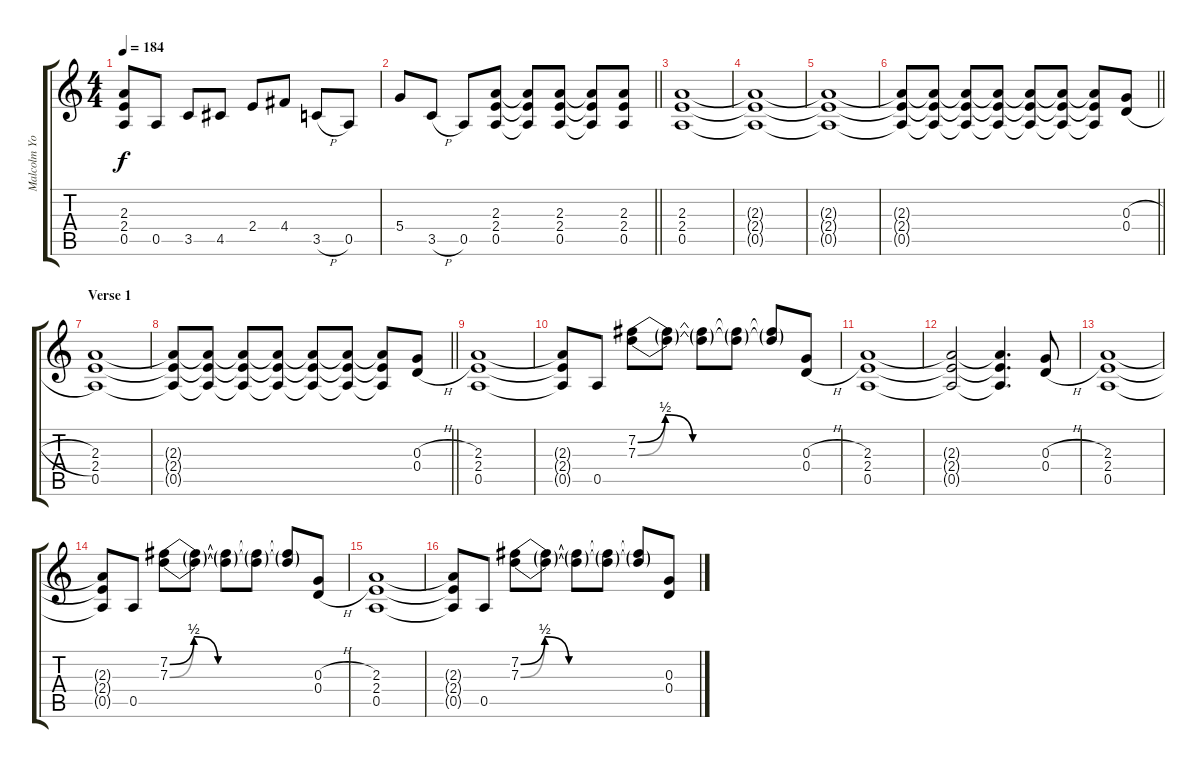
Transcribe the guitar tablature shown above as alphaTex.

\track ("Malcolm Young" "Malcolm Yo") {instrument overdrivenguitar}
\staff {score tabs}
\tuning (E4 B3 G3 D3 A2 E2) {hide}
\ts (4 4)
\tempo 184
\clef g2
\ks c
(2.3{t} 2.4{t} 0.5{t}).8{dy f} 0.5.8 3.5.8 4.5.8 2.4.8 4.4.8 3.5{h}.8 0.5.8 |
\barLineRight lightlight
5.4.8 3.5{h}.8 0.5.8 (2.3 2.4 0.5).8 (2.3{t} 2.4{t} 0.5{t}).8 (2.3 2.4 0.5).8 (2.3{t} 2.4{t} 0.5{t}).8 (2.3 2.4 0.5).8 |
(2.3 2.4 0.5).1 |
(2.3{t} 2.4{t} 0.5{t}).1 |
(2.3{t} 2.4{t} 0.5{t}).1 |
\barLineRight lightlight
(2.3{t} 2.4{t} 0.5{t}).8 (2.3{t} 2.4{t} 0.5{t}).8 (2.3{t} 2.4{t} 0.5{t}).8 (2.3{t} 2.4{t} 0.5{t}).8 (2.3{t} 2.4{t} 0.5{t}).8 (2.3{t} 2.4{t} 0.5{t}).8 (2.3{t} 2.4{t} 0.5{t}).8 (0.3{h} 0.4{h}).8 |
\section ("" "Verse 1")
(2.3 2.4 0.5).1 |
\barLineRight lightlight
(2.3{t} 2.4{t} 0.5{t}).8 (2.3{t} 2.4{t} 0.5{t}).8 (2.3{t} 2.4{t} 0.5{t}).8 (2.3{t} 2.4{t} 0.5{t}).8 (2.3{t} 2.4{t} 0.5{t}).8 (2.3{t} 2.4{t} 0.5{t}).8 (2.3{t} 2.4{t} 0.5{t}).8 (0.3{h} 0.4{h}).8 |
(2.3 2.4 0.5).1 |
(2.3{t} 2.4{t} 0.5{t}).8 0.5.8 (7.2{be (custom 0 0 10 2 20 0 30 0 45 0 60 0)} 7.3{be (custom 0 0 10 2 20 0 30 0 45 0 60 0)}).8 (7.2{t} 7.3{t}).8 (7.2{t} 7.3{t}).8 (7.2{t} 7.3{t}).8 (7.2{t} 7.3{t}).8 (0.3{h} 0.4{h}).8 |
(2.3 2.4 0.5).1 |
(2.3{t} 2.4{t} 0.5{t}).2 (2.3{t} 2.4{t} 0.5{t}).4{d} (0.3{h} 0.4{h}).8 |
(2.3 2.4 0.5).1 |
(2.3{t} 2.4{t} 0.5{t}).8 0.5.8 (7.2{be (custom 0 0 10 2 20 0 30 0 45 0 60 0)} 7.3{be (custom 0 0 10 2 20 0 30 0 45 0 60 0)}).8 (7.2{t} 7.3{t}).8 (7.2{t} 7.3{t}).8 (7.2{t} 7.3{t}).8 (7.2{t} 7.3{t}).8 (0.3{h} 0.4{h}).8 |
(2.3 2.4 0.5).1 |
(2.3{t} 2.4{t} 0.5{t}).8 0.5.8 (7.2{be (custom 0 0 10 2 20 0 30 0 45 0 60 0)} 7.3{be (custom 0 0 10 2 20 0 30 0 45 0 60 0)}).8 (7.2{t} 7.3{t}).8 (7.2{t} 7.3{t}).8 (7.2{t} 7.3{t}).8 (7.2{t} 7.3{t}).8 (0.3{h} 0.4{h}).8
